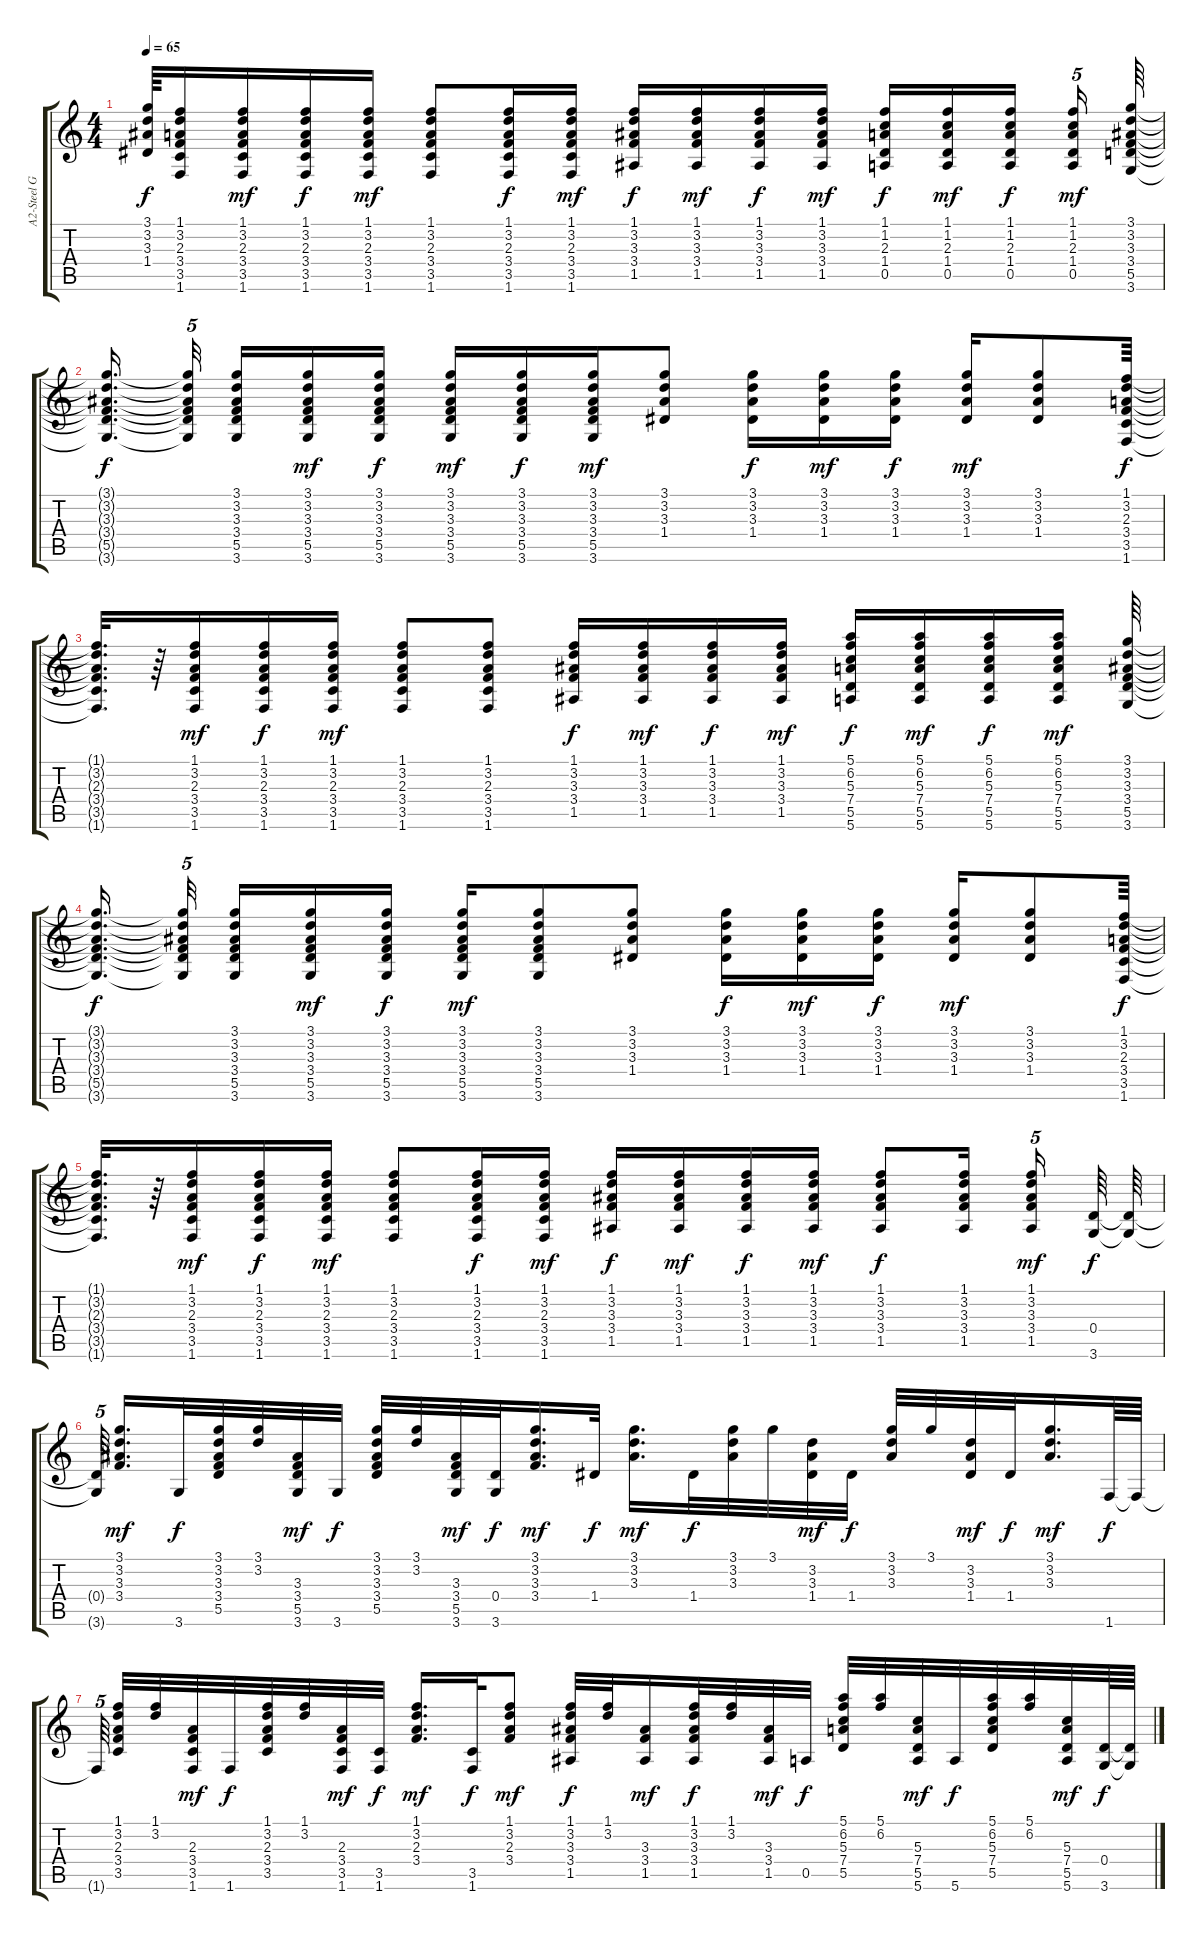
\track ("A2-Steel Gt.2  " "A2-Steel G") {instrument acousticguitarsteel}
\staff {score tabs}
\tuning (E4 B3 G3 D3 A2 E2) {hide}
\ts (4 4)
\tempo 65
\clef g2
\ks c
(3.1{t} 3.2{t} 3.3{t} 1.4{t}).64{dy f} (1.1 3.2 2.3 3.4 3.5 1.6).16 (1.1 3.2 2.3 3.4 3.5 1.6).16{dy mf} (1.1 3.2 2.3 3.4 3.5 1.6).16{dy f} (1.1 3.2 2.3 3.4 3.5 1.6).16{dy mf} (1.1 3.2 2.3 3.4 3.5 1.6).8 (1.1 3.2 2.3 3.4 3.5 1.6).16{dy f} (1.1 3.2 2.3 3.4 3.5 1.6).16{dy mf} (1.1 3.2 3.3 3.4 1.5).16{dy f} (1.1 3.2 3.3 3.4 1.5).16{dy mf} (1.1 3.2 3.3 3.4 1.5).16{dy f} (1.1 3.2 3.3 3.4 1.5).16{dy mf} (1.1 1.2 2.3 1.4 0.5).16{dy f} (1.1 1.2 2.3 1.4 0.5).16{dy mf} (1.1 1.2 2.3 1.4 0.5).16{dy f} (1.1 1.2 2.3 1.4 0.5).16{tu (5 4) dy mf} (3.1 3.2 3.3 3.4 5.5 3.6).64 |
(3.1{t} 3.2{t} 3.3{t} 3.4{t} 5.5{t} 3.6{t}).16{d dy f} (3.1{t} 3.2{t} 3.3{t} 3.4{t} 5.5{t} 3.6{t}).32{tu (5 4)} (3.1 3.2 3.3 3.4 5.5 3.6).16 (3.1 3.2 3.3 3.4 5.5 3.6).16{dy mf} (3.1 3.2 3.3 3.4 5.5 3.6).16{dy f} (3.1 3.2 3.3 3.4 5.5 3.6).16{dy mf} (3.1 3.2 3.3 3.4 5.5 3.6).16{dy f} (3.1 3.2 3.3 3.4 5.5 3.6).16{dy mf} (3.1 3.2 3.3 1.4).8 (3.1 3.2 3.3 1.4).16{dy f} (3.1 3.2 3.3 1.4).16{dy mf} (3.1 3.2 3.3 1.4).16{dy f} (3.1 3.2 3.3 1.4).16{dy mf} (3.1 3.2 3.3 1.4).8 (1.1 3.2 2.3 3.4 3.5 1.6).64{dy f} |
(1.1{t} 3.2{t} 2.3{t} 3.4{t} 3.5{t} 1.6{t}).32{d} r.64 (1.1 3.2 2.3 3.4 3.5 1.6).16{dy mf} (1.1 3.2 2.3 3.4 3.5 1.6).16{dy f} (1.1 3.2 2.3 3.4 3.5 1.6).16{dy mf} (1.1 3.2 2.3 3.4 3.5 1.6).8 (1.1 3.2 2.3 3.4 3.5 1.6).8 (1.1 3.2 3.3 3.4 1.5).16{dy f} (1.1 3.2 3.3 3.4 1.5).16{dy mf} (1.1 3.2 3.3 3.4 1.5).16{dy f} (1.1 3.2 3.3 3.4 1.5).16{dy mf} (5.1 6.2 5.3 7.4 5.5 5.6).16{dy f} (5.1 6.2 5.3 7.4 5.5 5.6).16{dy mf} (5.1 6.2 5.3 7.4 5.5 5.6).16{dy f} (5.1 6.2 5.3 7.4 5.5 5.6).16{dy mf} (3.1 3.2 3.3 3.4 5.5 3.6).64 |
(3.1{t} 3.2{t} 3.3{t} 3.4{t} 5.5{t} 3.6{t}).16{d dy f} (3.1{t} 3.2{t} 3.3{t} 3.4{t} 5.5{t} 3.6{t}).32{tu (5 4)} (3.1 3.2 3.3 3.4 5.5 3.6).16 (3.1 3.2 3.3 3.4 5.5 3.6).16{dy mf} (3.1 3.2 3.3 3.4 5.5 3.6).16{dy f} (3.1 3.2 3.3 3.4 5.5 3.6).16{dy mf} (3.1 3.2 3.3 3.4 5.5 3.6).8 (3.1 3.2 3.3 1.4).8 (3.1 3.2 3.3 1.4).16{dy f} (3.1 3.2 3.3 1.4).16{dy mf} (3.1 3.2 3.3 1.4).16{dy f} (3.1 3.2 3.3 1.4).16{dy mf} (3.1 3.2 3.3 1.4).8 (1.1 3.2 2.3 3.4 3.5 1.6).64{dy f} |
(1.1{t} 3.2{t} 2.3{t} 3.4{t} 3.5{t} 1.6{t}).32{d} r.64 (1.1 3.2 2.3 3.4 3.5 1.6).16{dy mf} (1.1 3.2 2.3 3.4 3.5 1.6).16{dy f} (1.1 3.2 2.3 3.4 3.5 1.6).16{dy mf} (1.1 3.2 2.3 3.4 3.5 1.6).8 (1.1 3.2 2.3 3.4 3.5 1.6).16{dy f} (1.1 3.2 2.3 3.4 3.5 1.6).16{dy mf} (1.1 3.2 3.3 3.4 1.5).16{dy f} (1.1 3.2 3.3 3.4 1.5).16{dy mf} (1.1 3.2 3.3 3.4 1.5).16{dy f} (1.1 3.2 3.3 3.4 1.5).16{dy mf} (1.1 3.2 3.3 3.4 1.5).8{dy f} (1.1 3.2 3.3 3.4 1.5).16 (1.1 3.2 3.3 3.4 1.5).16{tu (5 4) dy mf} (0.4 3.6).64{dy f} (0.4{t} 3.6{t}).64 |
(0.4{t} 3.6{t}).64{tu (5 4)} (3.1 3.2 3.3 3.4).16{d dy mf} 3.6.32{dy f} (3.1 3.2 3.3 3.4 5.5).32 (3.1 3.2).32 (3.3 3.4 5.5 3.6).32{dy mf} 3.6.32{dy f} (3.1 3.2 3.3 3.4 5.5).32 (3.1 3.2).32 (3.3 3.4 5.5 3.6).32{dy mf} (0.4 3.6).32{dy f} (3.1 3.2 3.3 3.4).16{d dy mf} 1.4.32{dy f} (3.1 3.2 3.3).16{d dy mf} 1.4.32{dy f} (3.1 3.2 3.3).32 3.1.32 (3.2 3.3 1.4).32{dy mf} 1.4.32{dy f} (3.1 3.2 3.3).32 3.1.32 (3.2 3.3 1.4).32{dy mf} 1.4.32{dy f} (3.1 3.2 3.3).16{d dy mf} 1.6.64{dy f} 1.6{t}.64 |
1.6{t}.64{tu (5 4)} (1.1 3.2 2.3 3.4 3.5).32 (1.1 3.2).32 (2.3 3.4 3.5 1.6).32{dy mf} 1.6.32{dy f} (1.1 3.2 2.3 3.4 3.5).32 (1.1 3.2).32 (2.3 3.4 3.5 1.6).32{dy mf} (3.5 1.6).32{dy f} (1.1 3.2 2.3 3.4).16{d dy mf} (3.5 1.6).32{dy f} (1.1 3.2 2.3 3.4).8{dy mf} (1.1 3.2 3.3 3.4 1.5).32{dy f} (1.1 3.2).32 (3.3 3.4 1.5).16{dy mf} (1.1 3.2 3.3 3.4 1.5).32{dy f} (1.1 3.2).32 (3.3 3.4 1.5).32{dy mf} 0.5.32{dy f} (5.1 6.2 5.3 7.4 5.5).32 (5.1 6.2).32 (5.3 7.4 5.5 5.6).32{dy mf} 5.6.32{dy f} (5.1 6.2 5.3 7.4 5.5).32 (5.1 6.2).32 (5.3 7.4 5.5 5.6).32{dy mf} (0.4 3.6).64{dy f} (0.4{t} 3.6{t}).64
